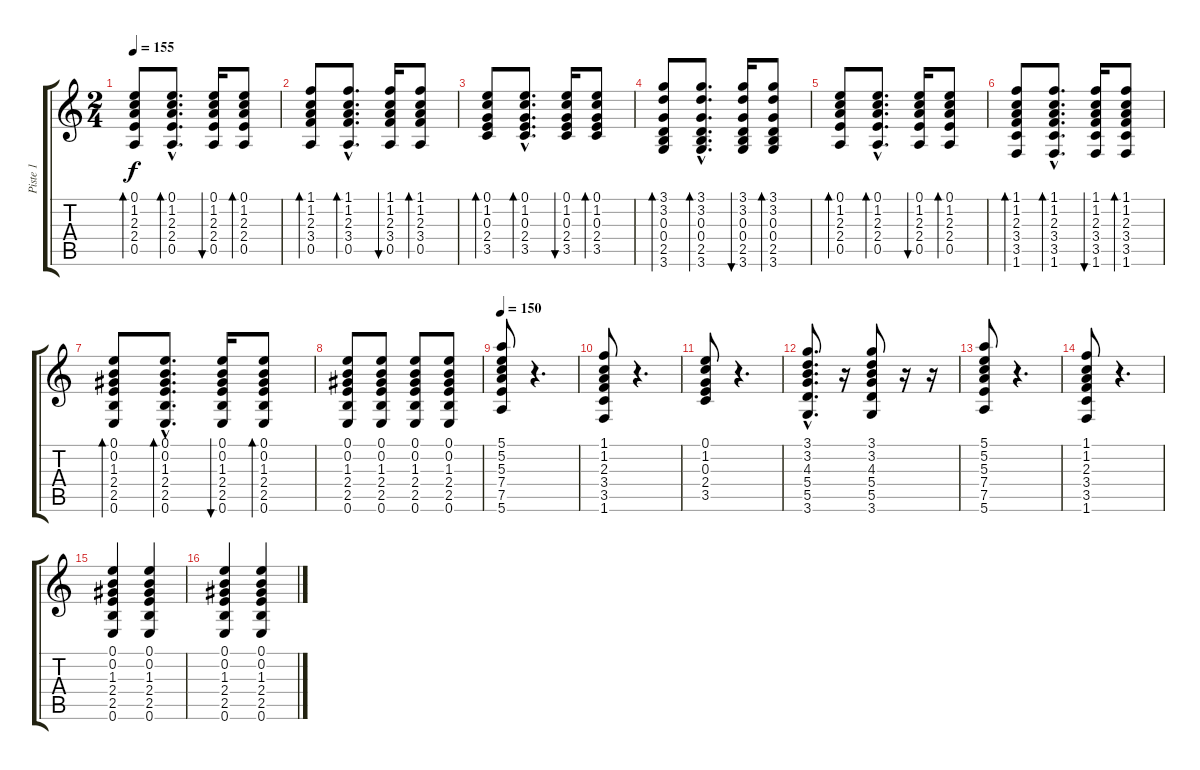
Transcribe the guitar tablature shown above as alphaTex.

\track ("Piste 1" "Piste 1") {instrument acousticguitarsteel}
\staff {score tabs}
\tuning (E4 B3 G3 D3 A2 E2) {hide}
\ts (2 4)
\tempo 155
\clef g2
\ks c
(0.1 1.2 2.3 2.4 0.5).8{bd 60 dy f} (0.1{hac} 1.2{hac} 2.3{hac} 2.4{hac} 0.5{hac}).8{d bd 60} (0.1 1.2 2.3 2.4 0.5).16{bu 60} (0.1 1.2 2.3 2.4 0.5).8{bd 60} |
(1.1 1.2 2.3 3.4 0.5).8{bd 60} (1.1{hac} 1.2{hac} 2.3{hac} 3.4{hac} 0.5{hac}).8{d bd 60} (1.1 1.2 2.3 3.4 0.5).16{bu 60} (1.1 1.2 2.3 3.4 0.5).8{bd 60} |
(0.1 1.2 0.3 2.4 3.5).8{bd 60} (0.1{hac} 1.2{hac} 0.3{hac} 2.4{hac} 3.5{hac}).8{d bd 60} (0.1 1.2 0.3 2.4 3.5).16{bu 60} (0.1 1.2 0.3 2.4 3.5).8{bd 60} |
(3.1 3.2 0.3 0.4 2.5 3.6).8{bd 60} (3.1{hac} 3.2{hac} 0.3{hac} 0.4{hac} 2.5{hac} 3.6{hac}).8{d bd 60} (3.1 3.2 0.3 0.4 2.5 3.6).16{bu 60} (3.1 3.2 0.3 0.4 2.5 3.6).8{bd 60} |
(0.1 1.2 2.3 2.4 0.5).8{bd 60} (0.1{hac} 1.2{hac} 2.3{hac} 2.4{hac} 0.5{hac}).8{d bd 60} (0.1 1.2 2.3 2.4 0.5).16{bu 60} (0.1 1.2 2.3 2.4 0.5).8{bd 60} |
(1.1 1.2 2.3 3.4 3.5 1.6).8{bd 60} (1.1{hac} 1.2{hac} 2.3{hac} 3.4{hac} 3.5{hac} 1.6{hac}).8{d bd 60} (1.1 1.2 2.3 3.4 3.5 1.6).16{bu 60} (1.1 1.2 2.3 3.4 3.5 1.6).8{bd 60} |
(0.1 0.2 1.3 2.4 2.5 0.6).8{bd 60} (0.1{hac} 0.2{hac} 1.3{hac} 2.4{hac} 2.5{hac} 0.6{hac}).8{d bd 60} (0.1 0.2 1.3 2.4 2.5 0.6).16{bu 60} (0.1 0.2 1.3 2.4 2.5 0.6).8{bd 60} |
(0.1 0.2 1.3 2.4 2.5 0.6).8 (0.1 0.2 1.3 2.4 2.5 0.6).8 (0.1 0.2 1.3 2.4 2.5 0.6).8 (0.1 0.2 1.3 2.4 2.5 0.6).8 |
\tempo 150
(5.1 5.2 5.3 7.4 7.5 5.6).8 r.4{d} |
(1.1 1.2 2.3 3.4 3.5 1.6).8 r.4{d} |
(0.1 1.2 0.3 2.4 3.5).8 r.4{d} |
(3.1{hac} 3.2{hac} 4.3{hac} 5.4{hac} 5.5{hac} 3.6{hac}).8{d} r.16 (3.1 3.2 4.3 5.4 5.5 3.6).8 r.16 r.16 |
(5.1 5.2 5.3 7.4 7.5 5.6).8 r.4{d} |
(1.1 1.2 2.3 3.4 3.5 1.6).8 r.4{d} |
(0.1 0.2 1.3 2.4 2.5 0.6).4 (0.1 0.2 1.3 2.4 2.5 0.6).4 |
(0.1 0.2 1.3 2.4 2.5 0.6).4 (0.1 0.2 1.3 2.4 2.5 0.6).4
